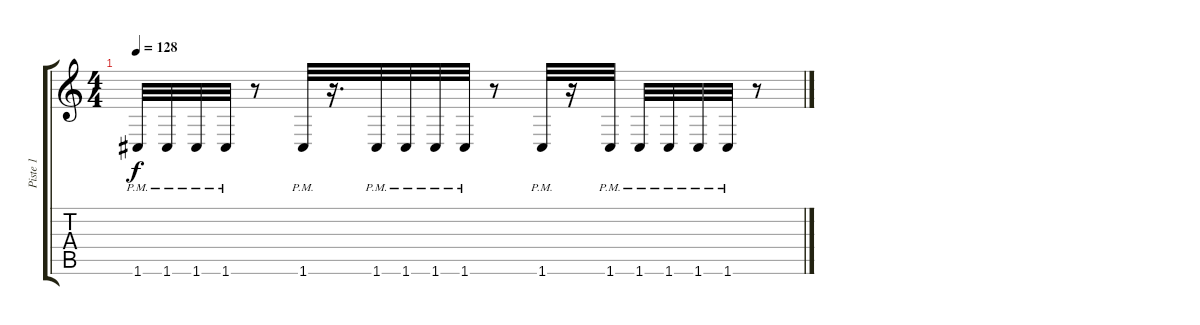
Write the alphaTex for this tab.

\track ("Piste 1" "Piste 1") {instrument distortionguitar}
\staff {score tabs}
\tuning (D4 A3 F3 C3 G2 C2) {hide}
\ts (4 4)
\tempo 128
\clef g2
\ks c
1.6{pm}.32{dy f} 1.6{pm}.32 1.6{pm}.32 1.6{pm}.32 r.8 1.6{pm}.32 r.16{d} 1.6{pm}.32 1.6{pm}.32 1.6{pm}.32 1.6{pm}.32 r.8 1.6{pm}.32 r.16 1.6{pm}.32 1.6{pm}.32 1.6{pm}.32 1.6{pm}.32 1.6{pm}.32 r.8
